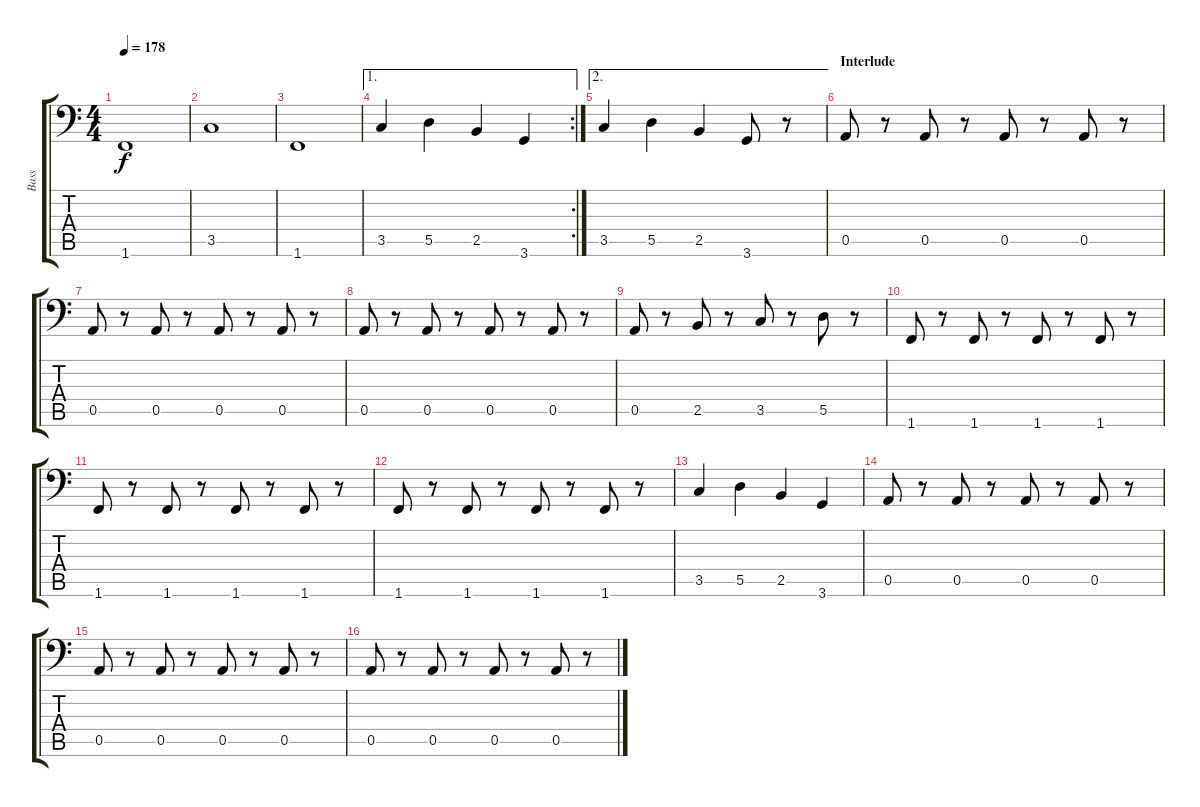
\track ("Bass" "Bass") {instrument electricbasspick}
\staff {score tabs}
\tuning (E3 B2 G2 D2 A1 E1) {hide}
\ts (4 4)
\tempo 178
\clef f4
\ks c
1.6.1{dy f} |
3.5.1 |
1.6.1 |
\ae 1
\rc 2
3.5.4 5.5.4 2.5.4 3.6.4 |
\ae 2
3.5.4 5.5.4 2.5.4 3.6.8 r.8 |
\section ("" "Interlude")
0.5.8 r.8 0.5.8 r.8 0.5.8 r.8 0.5.8 r.8 |
0.5.8 r.8 0.5.8 r.8 0.5.8 r.8 0.5.8 r.8 |
0.5.8 r.8 0.5.8 r.8 0.5.8 r.8 0.5.8 r.8 |
0.5.8 r.8 2.5.8 r.8 3.5.8 r.8 5.5.8 r.8 |
1.6.8 r.8 1.6.8 r.8 1.6.8 r.8 1.6.8 r.8 |
1.6.8 r.8 1.6.8 r.8 1.6.8 r.8 1.6.8 r.8 |
1.6.8 r.8 1.6.8 r.8 1.6.8 r.8 1.6.8 r.8 |
3.5.4 5.5.4 2.5.4 3.6.4 |
0.5.8 r.8 0.5.8 r.8 0.5.8 r.8 0.5.8 r.8 |
0.5.8 r.8 0.5.8 r.8 0.5.8 r.8 0.5.8 r.8 |
0.5.8 r.8 0.5.8 r.8 0.5.8 r.8 0.5.8 r.8
